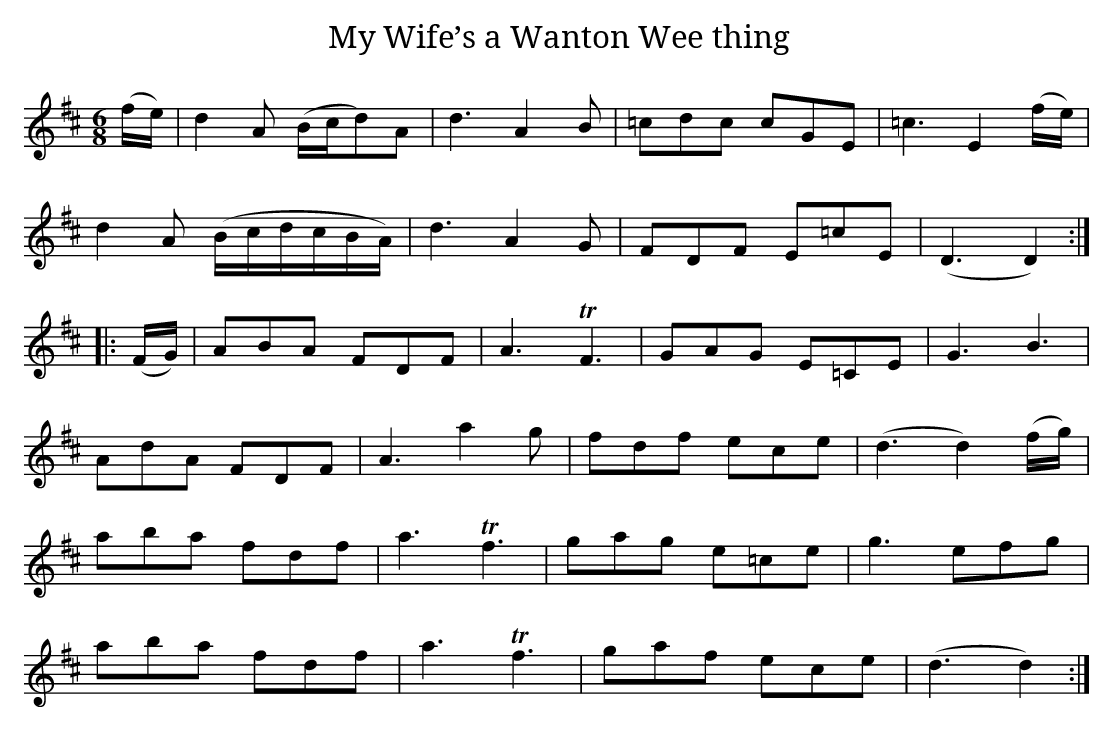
X:1
T:My Wife’s a Wanton Wee thing
M:6/8
L:1/8
K:D
(f/e/)|d2A (B/c/d)A|d3 A2B|=cdc cGE|=c3 E2 (f/e/)|
d2A (B/c/d/c/B/A/)|d3 A2G|FDF E=cE|(D3 D2):|
|:(F/G/)|ABA FDF|A3TF3|GAG E=CE|G3B3|
AdA FDF|A3 a2g|fdf ece|(d3 d2) (f/g/)|
aba fdf|a3 Tf3|gag e=ce|g3 efg|
aba fdf|a3 Tf3|gaf ece|(d3 d2):|]
